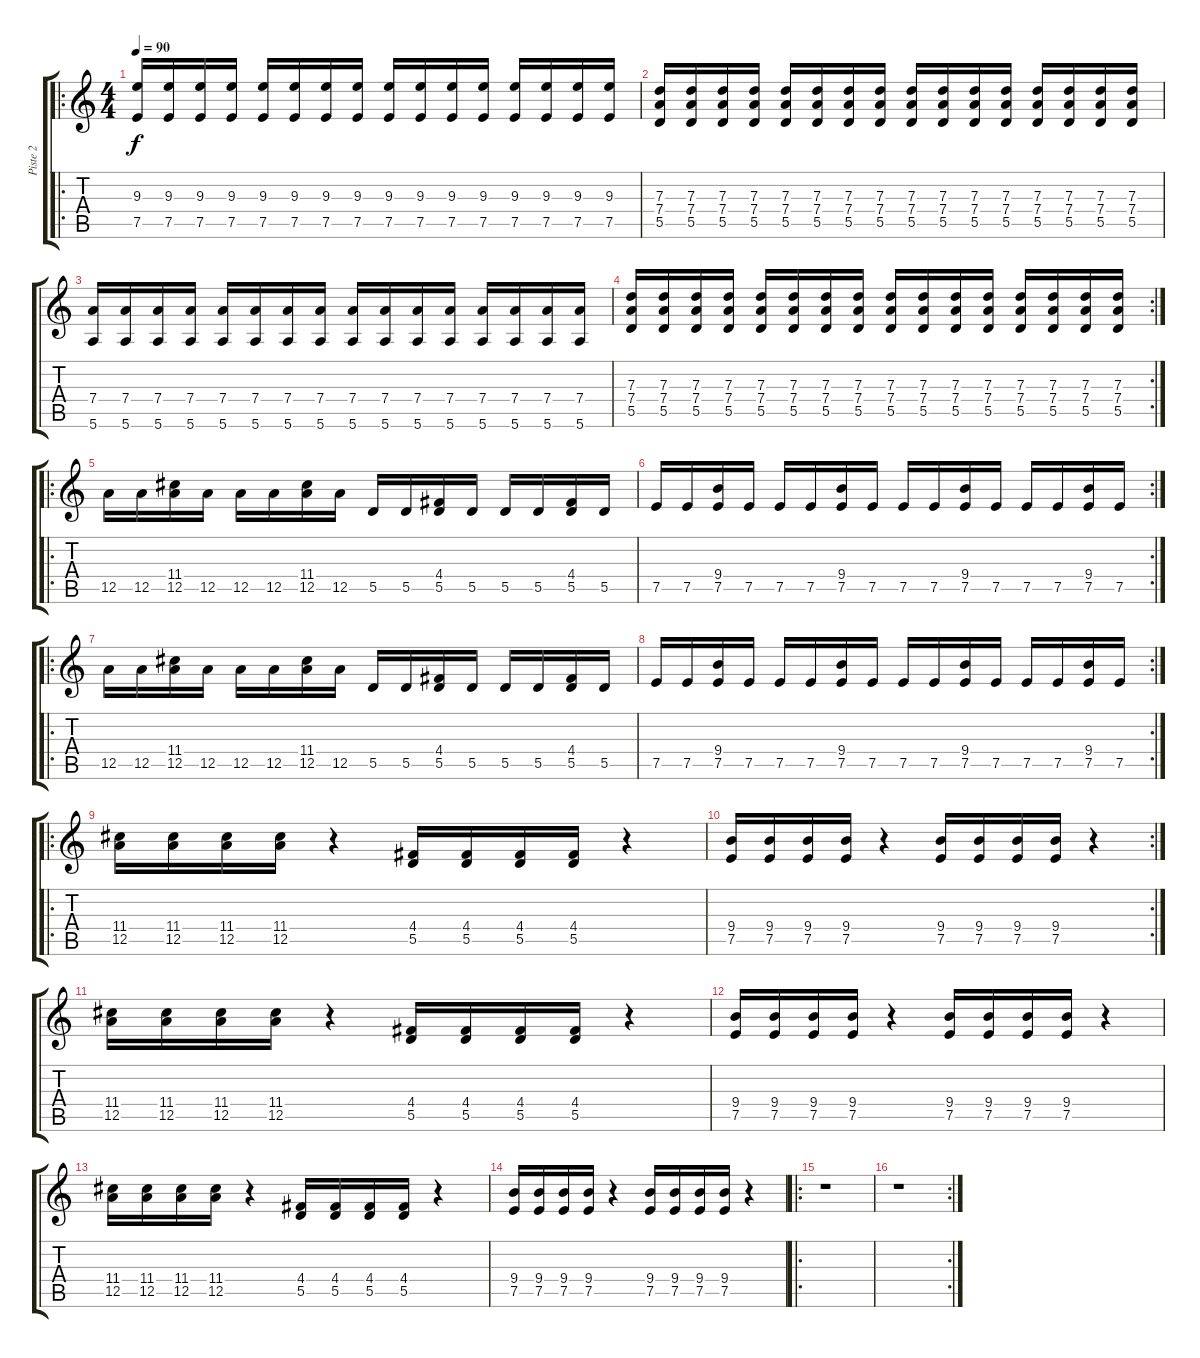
\track ("Piste 2" "Piste 2") {instrument overdrivenguitar}
\staff {score tabs}
\tuning (E4 B3 G3 D3 A2 E2) {hide}
\ro
\ts (4 4)
\tempo 90
\clef g2
\ks c
(9.3 7.5).16{dy f instrument distortionguitar} (9.3 7.5).16 (9.3 7.5).16 (9.3 7.5).16 (9.3 7.5).16 (9.3 7.5).16 (9.3 7.5).16 (9.3 7.5).16 (9.3 7.5).16 (9.3 7.5).16 (9.3 7.5).16 (9.3 7.5).16 (9.3 7.5).16 (9.3 7.5).16 (9.3 7.5).16 (9.3 7.5).16 |
(7.3 7.4 5.5).16 (7.3 7.4 5.5).16 (7.3 7.4 5.5).16 (7.3 7.4 5.5).16 (7.3 7.4 5.5).16 (7.3 7.4 5.5).16 (7.3 7.4 5.5).16 (7.3 7.4 5.5).16 (7.3 7.4 5.5).16 (7.3 7.4 5.5).16 (7.3 7.4 5.5).16 (7.3 7.4 5.5).16 (7.3 7.4 5.5).16 (7.3 7.4 5.5).16 (7.3 7.4 5.5).16 (7.3 7.4 5.5).16 |
(7.4 5.6).16 (7.4 5.6).16 (7.4 5.6).16 (7.4 5.6).16 (7.4 5.6).16 (7.4 5.6).16 (7.4 5.6).16 (7.4 5.6).16 (7.4 5.6).16 (7.4 5.6).16 (7.4 5.6).16 (7.4 5.6).16 (7.4 5.6).16 (7.4 5.6).16 (7.4 5.6).16 (7.4 5.6).16 |
\rc 2
(7.3 7.4 5.5).16 (7.3 7.4 5.5).16 (7.3 7.4 5.5).16 (7.3 7.4 5.5).16 (7.3 7.4 5.5).16 (7.3 7.4 5.5).16 (7.3 7.4 5.5).16 (7.3 7.4 5.5).16 (7.3 7.4 5.5).16 (7.3 7.4 5.5).16 (7.3 7.4 5.5).16 (7.3 7.4 5.5).16 (7.3 7.4 5.5).16 (7.3 7.4 5.5).16 (7.3 7.4 5.5).16 (7.3 7.4 5.5).16 |
\ro
12.5.16 12.5.16 (11.4 12.5).16 12.5.16 12.5.16 12.5.16 (11.4 12.5).16 12.5.16 5.5.16 5.5.16 (4.4 5.5).16 5.5.16 5.5.16 5.5.16 (4.4 5.5).16 5.5.16 |
\rc 2
7.5.16 7.5.16 (9.4 7.5).16 7.5.16 7.5.16 7.5.16 (9.4 7.5).16 7.5.16 7.5.16 7.5.16 (9.4 7.5).16 7.5.16 7.5.16 7.5.16 (9.4 7.5).16 7.5.16 |
\ro
12.5.16 12.5.16 (11.4 12.5).16 12.5.16 12.5.16 12.5.16 (11.4 12.5).16 12.5.16 5.5.16 5.5.16 (4.4 5.5).16 5.5.16 5.5.16 5.5.16 (4.4 5.5).16 5.5.16 |
\rc 2
7.5.16 7.5.16 (9.4 7.5).16 7.5.16 7.5.16 7.5.16 (9.4 7.5).16 7.5.16 7.5.16 7.5.16 (9.4 7.5).16 7.5.16 7.5.16 7.5.16 (9.4 7.5).16 7.5.16 |
\ro
(11.4 12.5).16 (11.4 12.5).16 (11.4 12.5).16 (11.4 12.5).16 r.4 (4.4 5.5).16 (4.4 5.5).16 (4.4 5.5).16 (4.4 5.5).16 r.4 |
\rc 2
(9.4 7.5).16 (9.4 7.5).16 (9.4 7.5).16 (9.4 7.5).16 r.4 (9.4 7.5).16 (9.4 7.5).16 (9.4 7.5).16 (9.4 7.5).16 r.4 |
(11.4 12.5).16 (11.4 12.5).16 (11.4 12.5).16 (11.4 12.5).16 r.4 (4.4 5.5).16 (4.4 5.5).16 (4.4 5.5).16 (4.4 5.5).16 r.4 |
(9.4 7.5).16 (9.4 7.5).16 (9.4 7.5).16 (9.4 7.5).16 r.4 (9.4 7.5).16 (9.4 7.5).16 (9.4 7.5).16 (9.4 7.5).16 r.4 |
(11.4 12.5).16 (11.4 12.5).16 (11.4 12.5).16 (11.4 12.5).16 r.4 (4.4 5.5).16 (4.4 5.5).16 (4.4 5.5).16 (4.4 5.5).16 r.4 |
(9.4 7.5).16 (9.4 7.5).16 (9.4 7.5).16 (9.4 7.5).16 r.4 (9.4 7.5).16 (9.4 7.5).16 (9.4 7.5).16 (9.4 7.5).16 r.4 |
\ro
r.1 |
\rc 2
r.1
